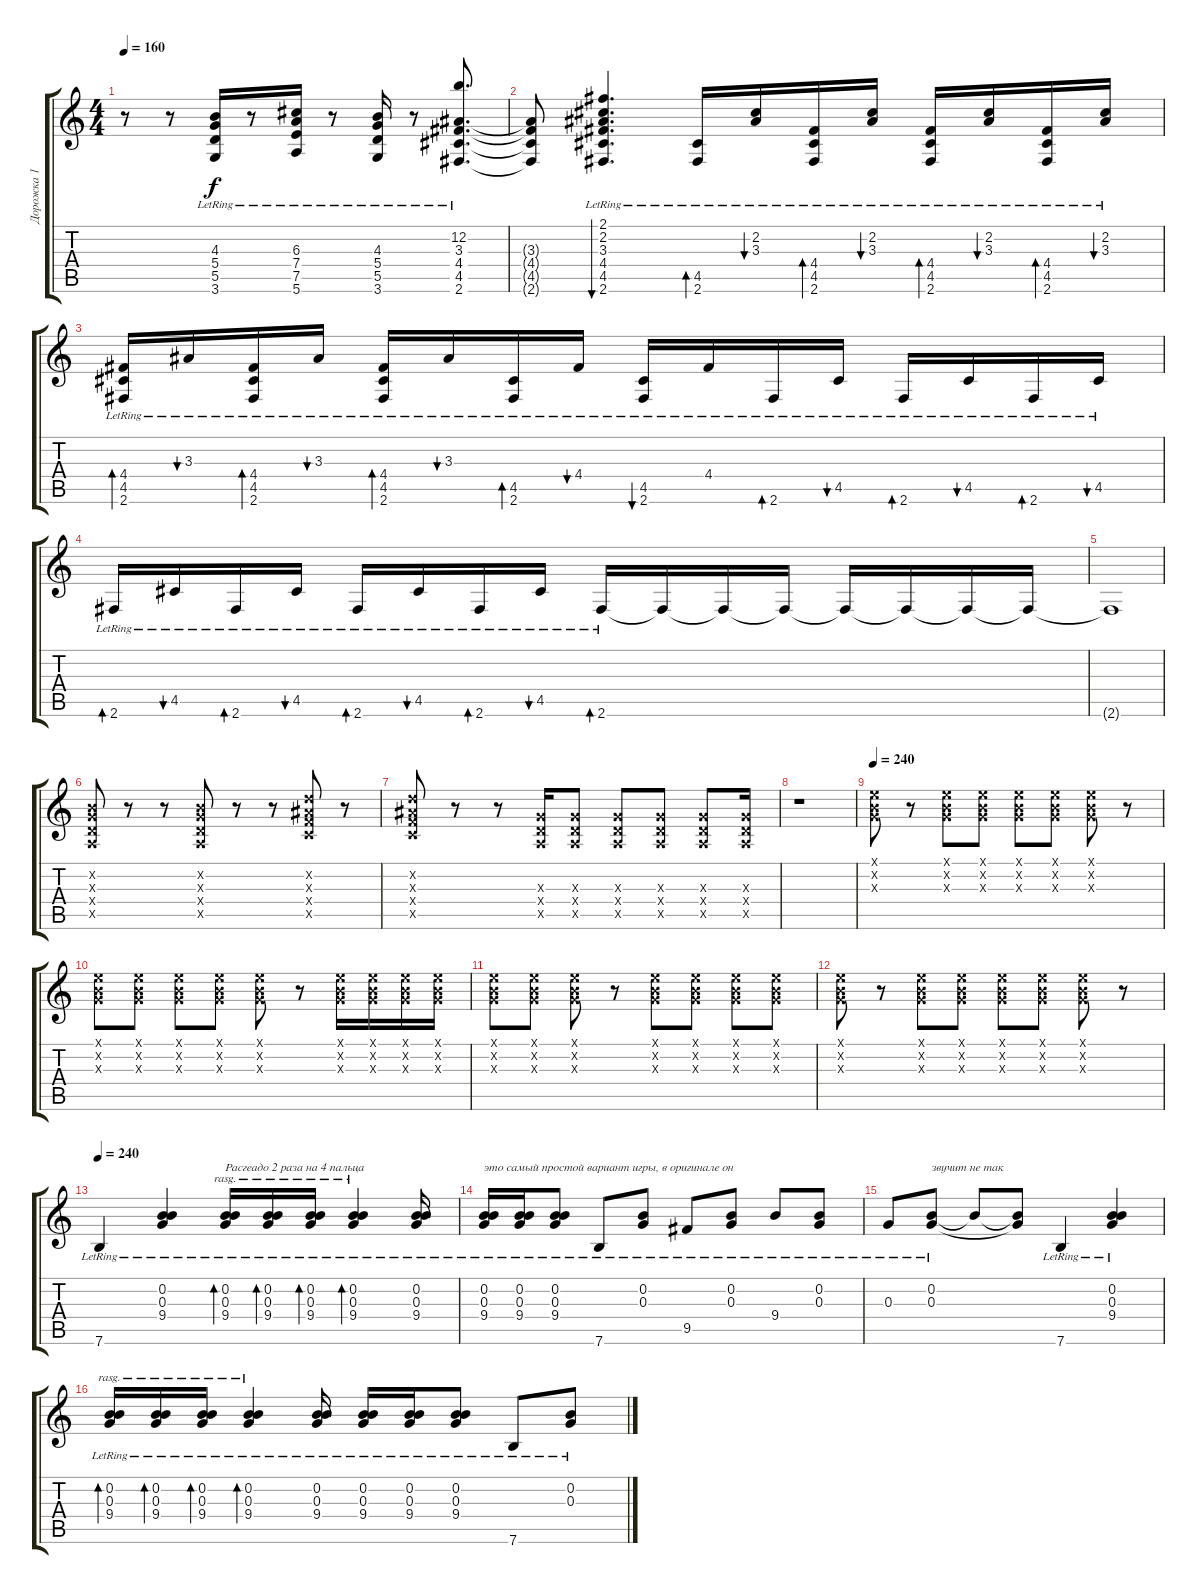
\track ("Дорожка 1" "Дорожка 1") {instrument acousticguitarsteel}
\staff {score tabs}
\tuning (E4 B3 G3 D3 A2 E2) {hide}
\ts (4 4)
\tempo 160
\clef g2
\ks c
r.8{dy f} r.8 (4.3{lr} 5.4{lr} 5.5{lr} 3.6{lr}).16 r.8 (6.3{lr} 7.4{lr} 7.5{lr} 5.6{lr}).16 r.8 (4.3{lr} 5.4{lr} 5.5{lr} 3.6{lr}).16 r.8 (12.2{t} 3.3{lr} 4.4{lr} 4.5{lr} 2.6{lr}).8{d} |
(3.3{t} 4.4{t} 4.5{t} 2.6{t}).8 (2.1{lr} 2.2{lr} 3.3{lr} 4.4{lr} 4.5{lr} 2.6{lr}).4{d bu 480} (4.5{lr} 2.6{lr}).16{bd 480} (2.2{lr} 3.3{lr}).16{bu 480} (4.4{lr} 4.5{lr} 2.6{lr}).16{bd 480} (2.2{lr} 3.3{lr}).16{bu 480} (4.4{lr} 4.5{lr} 2.6{lr}).16{bd 480} (2.2{lr} 3.3{lr}).16{bu 480} (4.4{lr} 4.5{lr} 2.6{lr}).16{bd 480} (2.2{lr} 3.3{lr}).16{bu 480} |
(4.4{lr} 4.5{lr} 2.6{lr}).16{bd 480} 3.3{lr}.16{bu 480} (4.4{lr} 4.5{lr} 2.6{lr}).16{bd 480} 3.3{lr}.16{bu 480} (4.4{lr} 4.5{lr} 2.6{lr}).16{bd 480} 3.3{lr}.16{bu 480} (4.5{lr} 2.6{lr}).16{bd 480} 4.4{lr}.16{bu 60} (4.5{lr} 2.6{lr}).16{bu 60} 4.4{lr}.16 2.6{lr}.16{bd 480} 4.5{lr}.16{bu 60} 2.6{lr}.16{bd 480} 4.5{lr}.16{bu 60} 2.6{lr}.16{bd 480} 4.5{lr}.16{bu 60} |
2.6{lr}.16{bd 480} 4.5{lr}.16{bu 60} 2.6{lr}.16{bd 480} 4.5{lr}.16{bu 60} 2.6{lr}.16{bd 480} 4.5{lr}.16{bu 60} 2.6{lr}.16{bd 480} 4.5{lr}.16{bu 60} 2.6{lr}.16{bd 480} 2.6{t}.16 2.6{t}.16 2.6{t}.16 2.6{t}.16 2.6{t}.16 2.6{t}.16 2.6{t}.16 |
2.6{t}.1 |
(0.2{x} 0.3{x} 0.4{x} 0.5{x}).8 r.8 r.8 (0.2{x} 0.3{x} 0.4{x} 0.5{x}).8 r.8 r.8 (3.2{x} 3.3{x} 3.4{x} 3.5{x}).8 r.8 |
(3.2{x} 3.3{x} 3.4{x} 3.5{x}).8 r.8 r.8 (0.3{x} 0.4{x} 0.5{x}).16 (0.3{x} 0.4{x} 0.5{x}).8 (0.3{x} 0.4{x} 0.5{x}).8 (0.3{x} 0.4{x} 0.5{x}).8 (0.3{x} 0.4{x} 0.5{x}).8 (0.3{x} 0.4{x} 0.5{x}).16 |
r.1 |
\tempo 240
(0.1{x} 0.2{x} 0.3{x}).8 r.8 (0.1{x} 0.2{x} 0.3{x}).8 (0.1{x} 0.2{x} 0.3{x}).8 (0.1{x} 0.2{x} 0.3{x}).8 (0.1{x} 0.2{x} 0.3{x}).8 (0.1{x} 0.2{x} 0.3{x}).8 r.8 |
(0.1{x} 0.2{x} 0.3{x}).8 (0.1{x} 0.2{x} 0.3{x}).8 (0.1{x} 0.2{x} 0.3{x}).8 (0.1{x} 0.2{x} 0.3{x}).8 (0.1{x} 0.2{x} 0.3{x}).8 r.8 (0.1{x} 0.2{x} 0.3{x}).16 (0.1{x} 0.2{x} 0.3{x}).16 (0.1{x} 0.2{x} 0.3{x}).16 (0.1{x} 0.2{x} 0.3{x}).16 |
(0.1{x} 0.2{x} 0.3{x}).8 (0.1{x} 0.2{x} 0.3{x}).8 (0.1{x} 0.2{x} 0.3{x}).8 r.8 (0.1{x} 0.2{x} 0.3{x}).8 (0.1{x} 0.2{x} 0.3{x}).8 (0.1{x} 0.2{x} 0.3{x}).8 (0.1{x} 0.2{x} 0.3{x}).8 |
(0.1{x} 0.2{x} 0.3{x}).8 r.8 (0.1{x} 0.2{x} 0.3{x}).8 (0.1{x} 0.2{x} 0.3{x}).8 (0.1{x} 0.2{x} 0.3{x}).8 (0.1{x} 0.2{x} 0.3{x}).8 (0.1{x} 0.2{x} 0.3{x}).8 r.8 |
\tempo 240
7.6{lr}.4{volume 8} (0.2{lr} 0.3{lr} 9.4{lr}).4 (0.2{lr} 0.3{lr} 9.4{lr}).16{bd 60 rasg ii txt "Расгеадо 2 раза на 4 пальца"} (0.2{lr} 0.3{lr} 9.4{lr}).16{bd 60 rasg ii} (0.2{lr} 0.3{lr} 9.4{lr}).16{bd 60 rasg ii} (0.2{lr} 0.3{lr} 9.4{lr}).4{bd 60 rasg ii} (0.2{lr} 0.3{lr} 9.4{lr}).16 |
(0.2{lr} 0.3{lr} 9.4{lr}).16{txt "это самый простой вариант игры, в оригинале он "} (0.2{lr} 0.3{lr} 9.4{lr}).16 (0.2{lr} 0.3{lr} 9.4{lr}).8 7.6{lr}.8 (0.2{lr} 0.3{lr}).8 9.5{lr}.8 (0.2{lr} 0.3{lr}).8 9.4{lr}.8 (0.2{lr} 0.3{lr}).8 |
0.3{lr}.8 (0.2{lr} 0.3{lr}).8{txt "звучит не так"} 0.2{t}.8 (0.2{t} 0.3{t}).8 7.6{lr}.4 (0.2{lr} 0.3{lr} 9.4{lr}).4 |
(0.2{lr} 0.3{lr} 9.4{lr}).16{bd 60 rasg ii} (0.2{lr} 0.3{lr} 9.4{lr}).16{bd 60 rasg ii} (0.2{lr} 0.3{lr} 9.4{lr}).16{bd 60 rasg ii} (0.2{lr} 0.3{lr} 9.4{lr}).4{bd 60 rasg ii} (0.2{lr} 0.3{lr} 9.4{lr}).16 (0.2{lr} 0.3{lr} 9.4{lr}).16 (0.2{lr} 0.3{lr} 9.4{lr}).16 (0.2{lr} 0.3{lr} 9.4{lr}).8 7.6{lr}.8 (0.2{lr} 0.3{lr}).8
